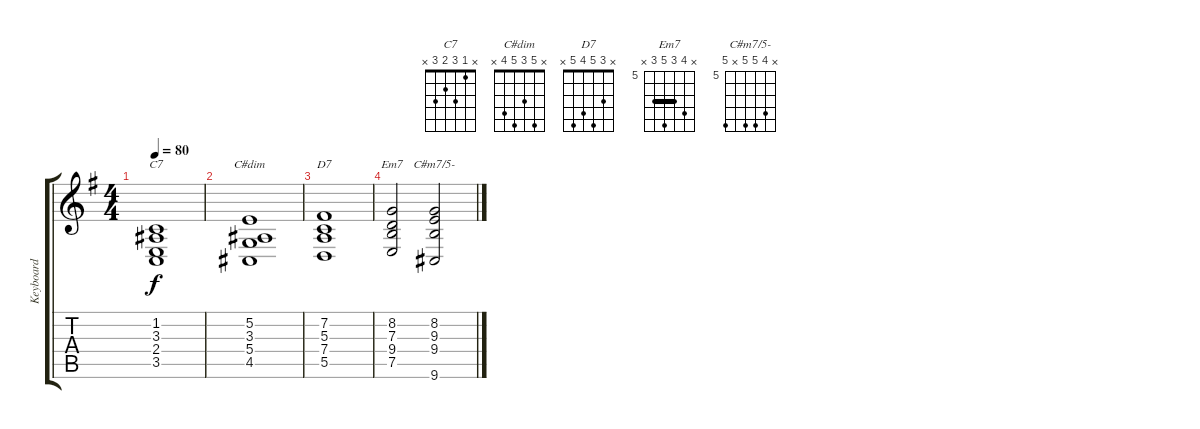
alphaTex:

\track ("Keyboard" "Keyboard") {instrument electricpiano1}
\staff {score tabs}
\tuning (E4 B3 G3 D3 A2 E2) {hide}
\chord ("C7" x 1 3 2 3 x)
\chord ("C#dim" x 5 3 5 4 x)
\chord ("D7" x 3 5 4 5 x)
\chord ("Em7" x 8 7 9 7 x) {firstfret 5 barre 7}
\chord ("C#m7/5-" x 8 9 9 x 9) {firstfret 5}
\ts (4 4)
\tempo 80
\clef g2
\ks g
(1.2 3.3 2.4 3.5).1{ch "C7" dy f instrument electricpiano1} |
(5.2 3.3 5.4 4.5).1{ch "C#dim"} |
(7.2 5.3 7.4 5.5).1{ch "D7"} |
(8.2 7.3 9.4 7.5).2{ch "Em7"} (8.2 9.3 9.4 9.6).2{ch "C#m7/5-"}
